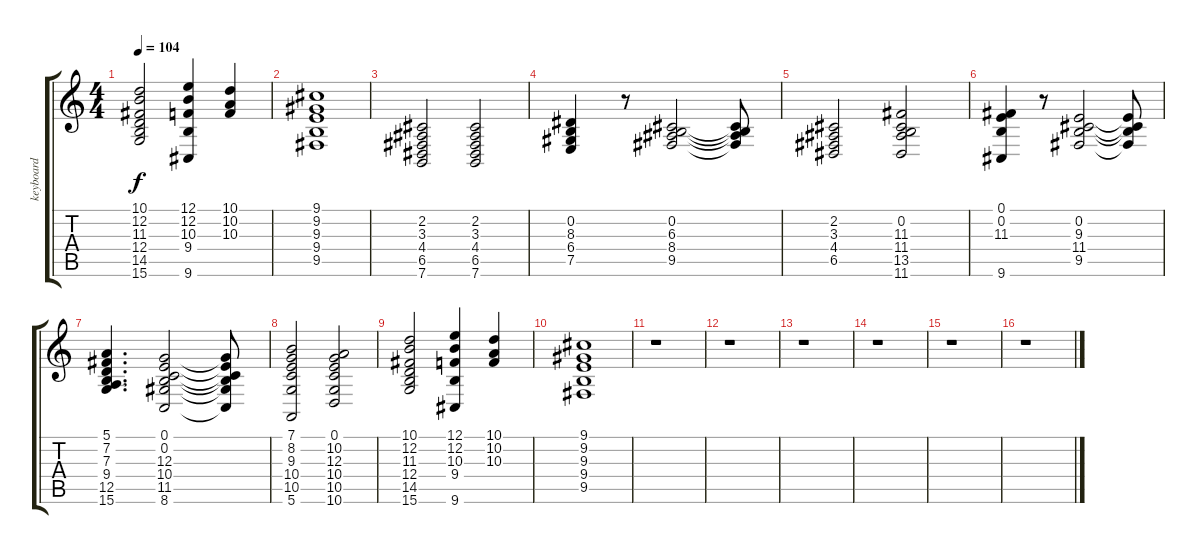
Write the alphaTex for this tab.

\track ("keyboard" "keyboard") {instrument electricpiano2}
\staff {score tabs}
\tuning (E4 B3 G3 D3 A2 E2) {hide}
\ts (4 4)
\tempo 104
\clef g2
\ks c
(10.1 12.2 11.3 12.4 14.5 15.6).2{dy f} (12.1 12.2 10.3 9.4 9.6).4 (10.1 10.2 10.3).4 |
(9.1 9.2 9.3 9.4 9.5).1 |
(2.2 3.3 4.4 6.5 7.6).2 (2.2 3.3 4.4 6.5 7.6).2 |
(0.2 8.3 6.4 7.5).4 r.8 (0.2 6.3 8.4 9.5).2 (0.2{t} 6.3{t} 8.4{t} 9.5{t}).8 |
(2.2 3.3 4.4 6.5).2 (0.2 11.3 11.4 13.5 11.6).2 |
(0.1 0.2 11.3 9.6).4 r.8 (0.2 9.3 11.4 9.5).2 (0.2{t} 9.3{t} 11.4{t} 9.5{t}).8 |
(5.1 7.2 7.3 9.4 12.5 15.6).4{d} (0.1 0.2 12.3 10.4 11.5 8.6).2 (0.1{t} 0.2{t} 12.3{t} 10.4{t} 11.5{t} 8.6{t}).8 |
(7.1 8.2 9.3 10.4 10.5 5.6).2 (0.1 10.2 12.3 10.4 10.5 10.6).2 |
(10.1 12.2 11.3 12.4 14.5 15.6).2 (12.1 12.2 10.3 9.4 9.6).4 (10.1 10.2 10.3).4 |
(9.1 9.2 9.3 9.4 9.5).1 |
r.1 |
r.1 |
r.1 |
r.1 |
r.1 |
r.1
